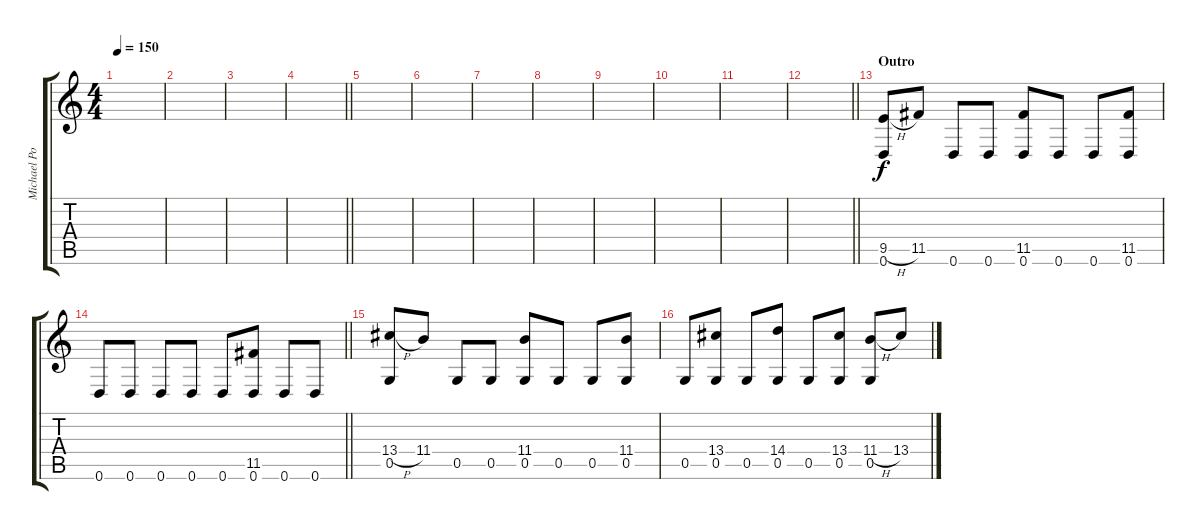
\track ("Michael Poulsen Solo" "Michael Po") {instrument distortionguitar}
\staff {score tabs}
\tuning (D4 A3 F3 C3 G2 D2) {hide}
\ts (4 4)
\tempo 150
\clef g2
\ks c
|
|
|
\barLineRight lightlight
|
|
|
|
|
|
|
|
\barLineRight lightlight
|
\section ("" "Outro")
(9.5{h} 0.6).8 11.5.8 0.6.8 0.6.8 (11.5 0.6).8 0.6.8 0.6.8 (11.5 0.6).8 |
\barLineRight lightlight
0.6.8 0.6.8 0.6.8 0.6.8 0.6.8 (11.5 0.6).8 0.6.8 0.6.8 |
\section ("" "")
(13.4{h} 0.5).8 11.4.8 0.5.8 0.5.8 (11.4 0.5).8 0.5.8 0.5.8 (11.4 0.5).8 |
0.5.8 (13.4 0.5).8 0.5.8 (14.4 0.5).8 0.5.8 (13.4 0.5).8 (11.4{h} 0.5).8 13.4.8
